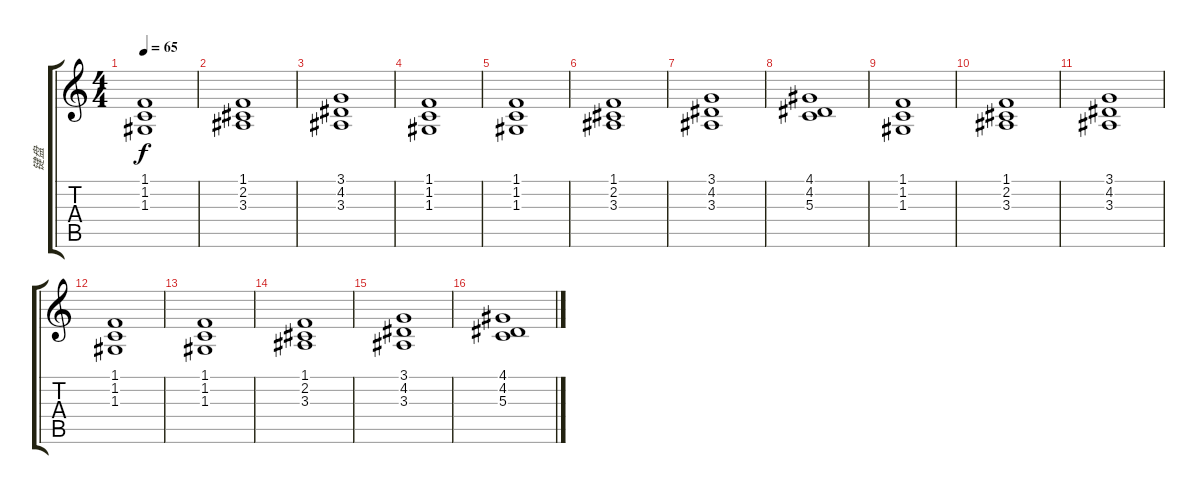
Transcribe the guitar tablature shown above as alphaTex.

\track ("键盘" "键盘") {instrument stringensemble1}
\staff {score tabs}
\tuning (E4 B3 G3 D3 A2 E2) {hide}
\ts (4 4)
\tempo 65
\clef g2
\ks c
(1.1 1.2 1.3).1{dy f} |
(1.1 2.2 3.3).1 |
(3.1 4.2 3.3).1 |
(1.1 1.2 1.3).1 |
(1.1 1.2 1.3).1 |
(1.1 2.2 3.3).1 |
(3.1 4.2 3.3).1 |
(4.1 4.2 5.3).1 |
(1.1 1.2 1.3).1 |
(1.1 2.2 3.3).1 |
(3.1 4.2 3.3).1 |
(1.1 1.2 1.3).1 |
(1.1 1.2 1.3).1 |
(1.1 2.2 3.3).1 |
(3.1 4.2 3.3).1 |
(4.1 4.2 5.3).1
